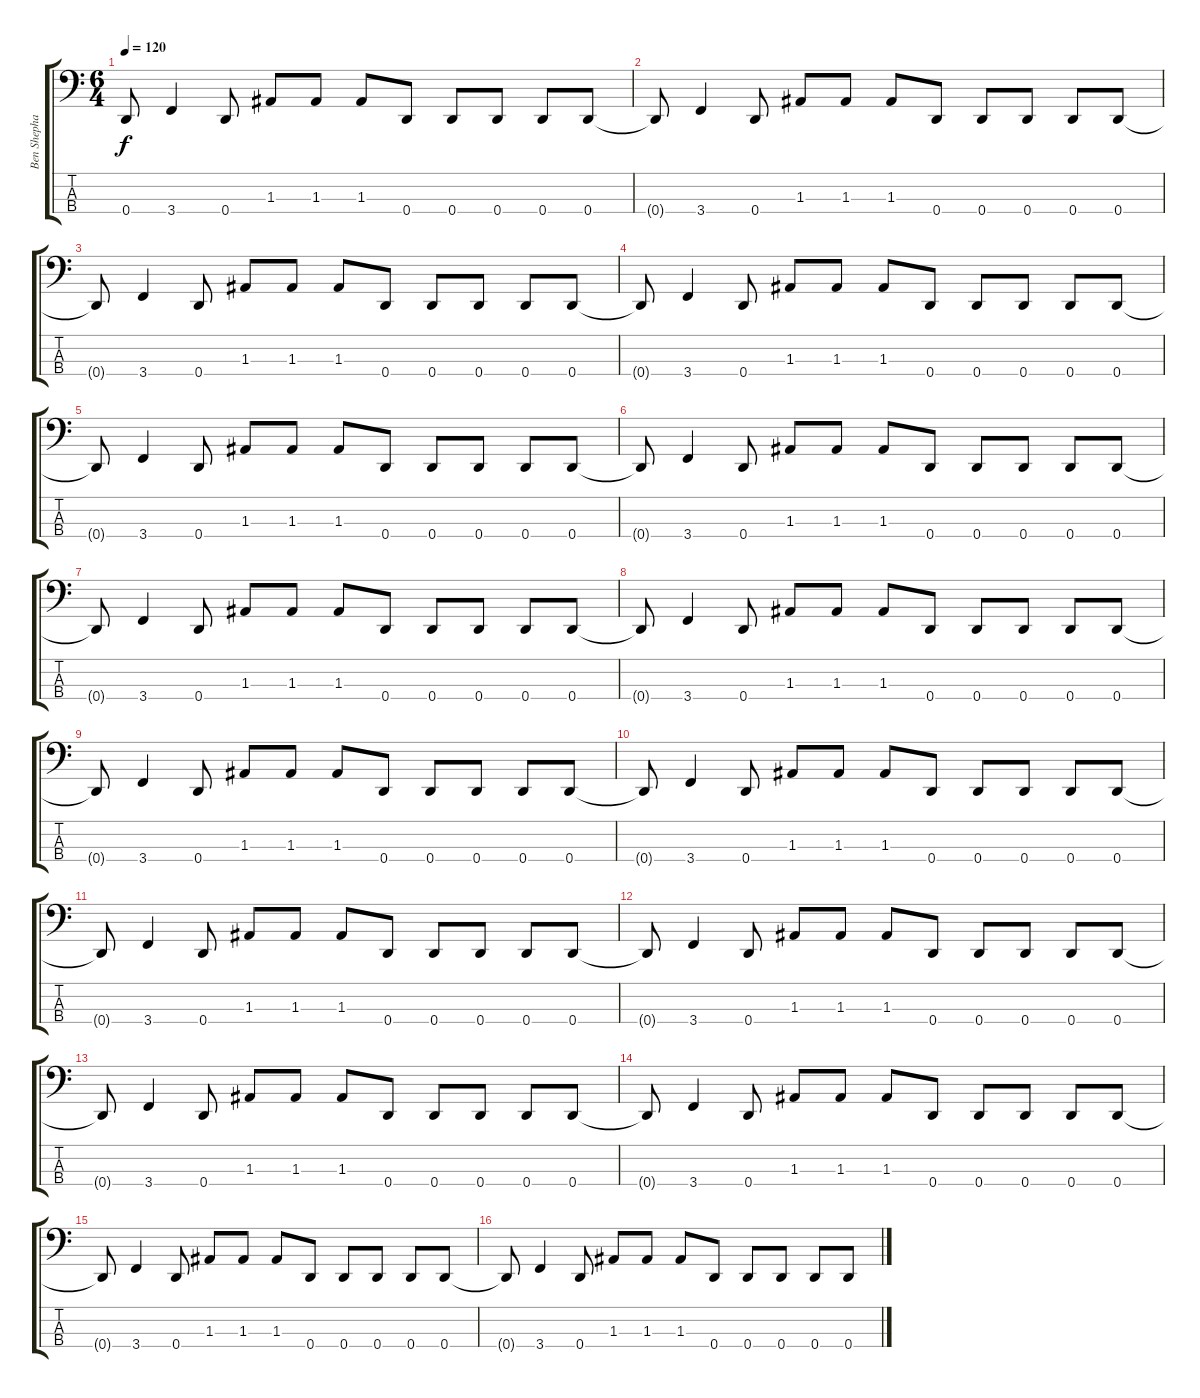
\track ("Ben Shephard (Bass Gtr)" "Ben Shepha") {instrument electricbassfinger}
\staff {score tabs}
\tuning (G2 D2 A1 D1) {hide}
\ts (6 4)
\tempo 120
\clef f4
\ks c
0.4{t}.8{dy f} 3.4.4 0.4.8 1.3.8 1.3.8 1.3.8 0.4.8 0.4.8 0.4.8 0.4.8 0.4.8 |
0.4{t}.8 3.4.4 0.4.8 1.3.8 1.3.8 1.3.8 0.4.8 0.4.8 0.4.8 0.4.8 0.4.8 |
0.4{t}.8 3.4.4 0.4.8 1.3.8 1.3.8 1.3.8 0.4.8 0.4.8 0.4.8 0.4.8 0.4.8 |
0.4{t}.8 3.4.4 0.4.8 1.3.8 1.3.8 1.3.8 0.4.8 0.4.8 0.4.8 0.4.8 0.4.8 |
0.4{t}.8 3.4.4 0.4.8 1.3.8 1.3.8 1.3.8 0.4.8 0.4.8 0.4.8 0.4.8 0.4.8 |
0.4{t}.8 3.4.4 0.4.8 1.3.8 1.3.8 1.3.8 0.4.8 0.4.8 0.4.8 0.4.8 0.4.8 |
0.4{t}.8 3.4.4 0.4.8 1.3.8 1.3.8 1.3.8 0.4.8 0.4.8 0.4.8 0.4.8 0.4.8 |
0.4{t}.8 3.4.4 0.4.8 1.3.8 1.3.8 1.3.8 0.4.8 0.4.8 0.4.8 0.4.8 0.4.8 |
0.4{t}.8 3.4.4 0.4.8 1.3.8 1.3.8 1.3.8 0.4.8 0.4.8 0.4.8 0.4.8 0.4.8 |
0.4{t}.8 3.4.4 0.4.8 1.3.8 1.3.8 1.3.8 0.4.8 0.4.8 0.4.8 0.4.8 0.4.8 |
0.4{t}.8 3.4.4 0.4.8 1.3.8 1.3.8 1.3.8 0.4.8 0.4.8 0.4.8 0.4.8 0.4.8 |
0.4{t}.8 3.4.4 0.4.8 1.3.8 1.3.8 1.3.8 0.4.8 0.4.8 0.4.8 0.4.8 0.4.8 |
0.4{t}.8 3.4.4 0.4.8 1.3.8 1.3.8 1.3.8 0.4.8 0.4.8 0.4.8 0.4.8 0.4.8 |
0.4{t}.8 3.4.4 0.4.8 1.3.8 1.3.8 1.3.8 0.4.8 0.4.8 0.4.8 0.4.8 0.4.8 |
0.4{t}.8 3.4.4 0.4.8 1.3.8 1.3.8 1.3.8 0.4.8 0.4.8 0.4.8 0.4.8 0.4.8 |
0.4{t}.8 3.4.4 0.4.8 1.3.8 1.3.8 1.3.8 0.4.8 0.4.8 0.4.8 0.4.8 0.4.8
